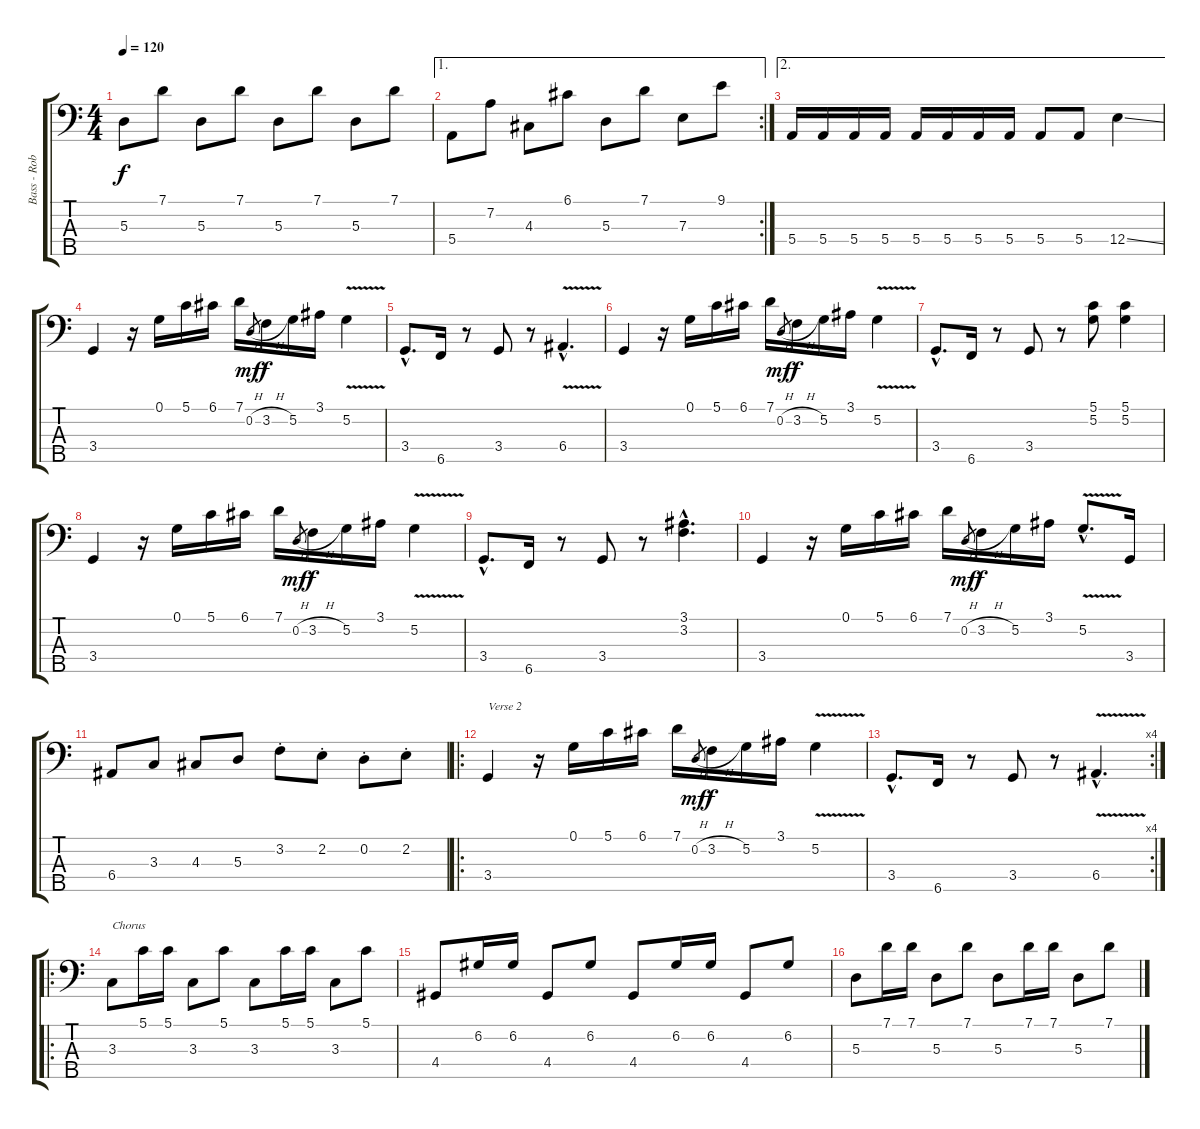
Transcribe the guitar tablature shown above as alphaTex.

\track ("Bass - Rob Trujillo" "Bass - Rob") {instrument electricbassfinger}
\staff {score tabs}
\tuning (G2 D2 A1 E1 B0) {hide}
\ts (4 4)
\tempo 120
\clef f4
\ks c
5.3.8{dy f} 7.1.8 5.3.8 7.1.8 5.3.8 7.1.8 5.3.8 7.1.8 |
\ae 1
\rc 2
5.4.8 7.2.8 4.3.8 6.1.8 5.3.8 7.1.8 7.3.8 9.1.8 |
\ae 2
5.4.16 5.4.16 5.4.16 5.4.16 5.4.16 5.4.16 5.4.16 5.4.16 5.4.8 5.4.8 12.4{ss}.4 |
3.4.4 r.16 0.1.16 5.1.16 6.1.16 7.1.16 0.2{h}.8{gr dy mf} 3.2{h}.16{dy f} 5.2.16 3.1.16 5.2{v}.4 |
3.4{hac}.8{d} 6.5.16 r.8 3.4.8 r.8 6.4{v hac}.4{d} |
3.4.4 r.16 0.1.16 5.1.16 6.1.16 7.1.16 0.2{h}.8{gr dy mf} 3.2{h}.16{dy f} 5.2.16 3.1.16 5.2{v}.4 |
3.4{hac}.8{d} 6.5.16 r.8 3.4.8 r.8 (5.1 5.2).8 (5.1 5.2).4 |
3.4.4 r.16 0.1.16 5.1.16 6.1.16 7.1.16 0.2{h}.8{gr dy mf} 3.2{h}.16{dy f} 5.2.16 3.1.16 5.2{v}.4 |
3.4{hac}.8{d} 6.5.16 r.8 3.4.8 r.8 (3.1{hac} 3.2{hac}).4{d} |
3.4.4 r.16 0.1.16 5.1.16 6.1.16 7.1.16 0.2{h}.8{gr dy mf} 3.2{h}.16{dy f} 5.2.16 3.1.16 5.2{v hac}.8{d} 3.4.16 |
6.4.8 3.3.8 4.3.8 5.3.8 3.2{st}.8 2.2{st}.8 0.2{st}.8 2.2{st}.8 |
\ro
3.4.4{txt "Verse 2"} r.16 0.1.16 5.1.16 6.1.16 7.1.16 0.2{h}.8{gr dy mf} 3.2{h}.16{dy f} 5.2.16 3.1.16 5.2{v}.4 |
\rc 4
3.4{hac}.8{d} 6.5.16 r.8 3.4.8 r.8 6.4{v hac}.4{d} |
\ro
3.3.8{txt "Chorus"} 5.1.16 5.1.16 3.3.8 5.1.8 3.3.8 5.1.16 5.1.16 3.3.8 5.1.8 |
4.4.8 6.2.16 6.2.16 4.4.8 6.2.8 4.4.8 6.2.16 6.2.16 4.4.8 6.2.8 |
5.3.8 7.1.16 7.1.16 5.3.8 7.1.8 5.3.8 7.1.16 7.1.16 5.3.8 7.1.8
